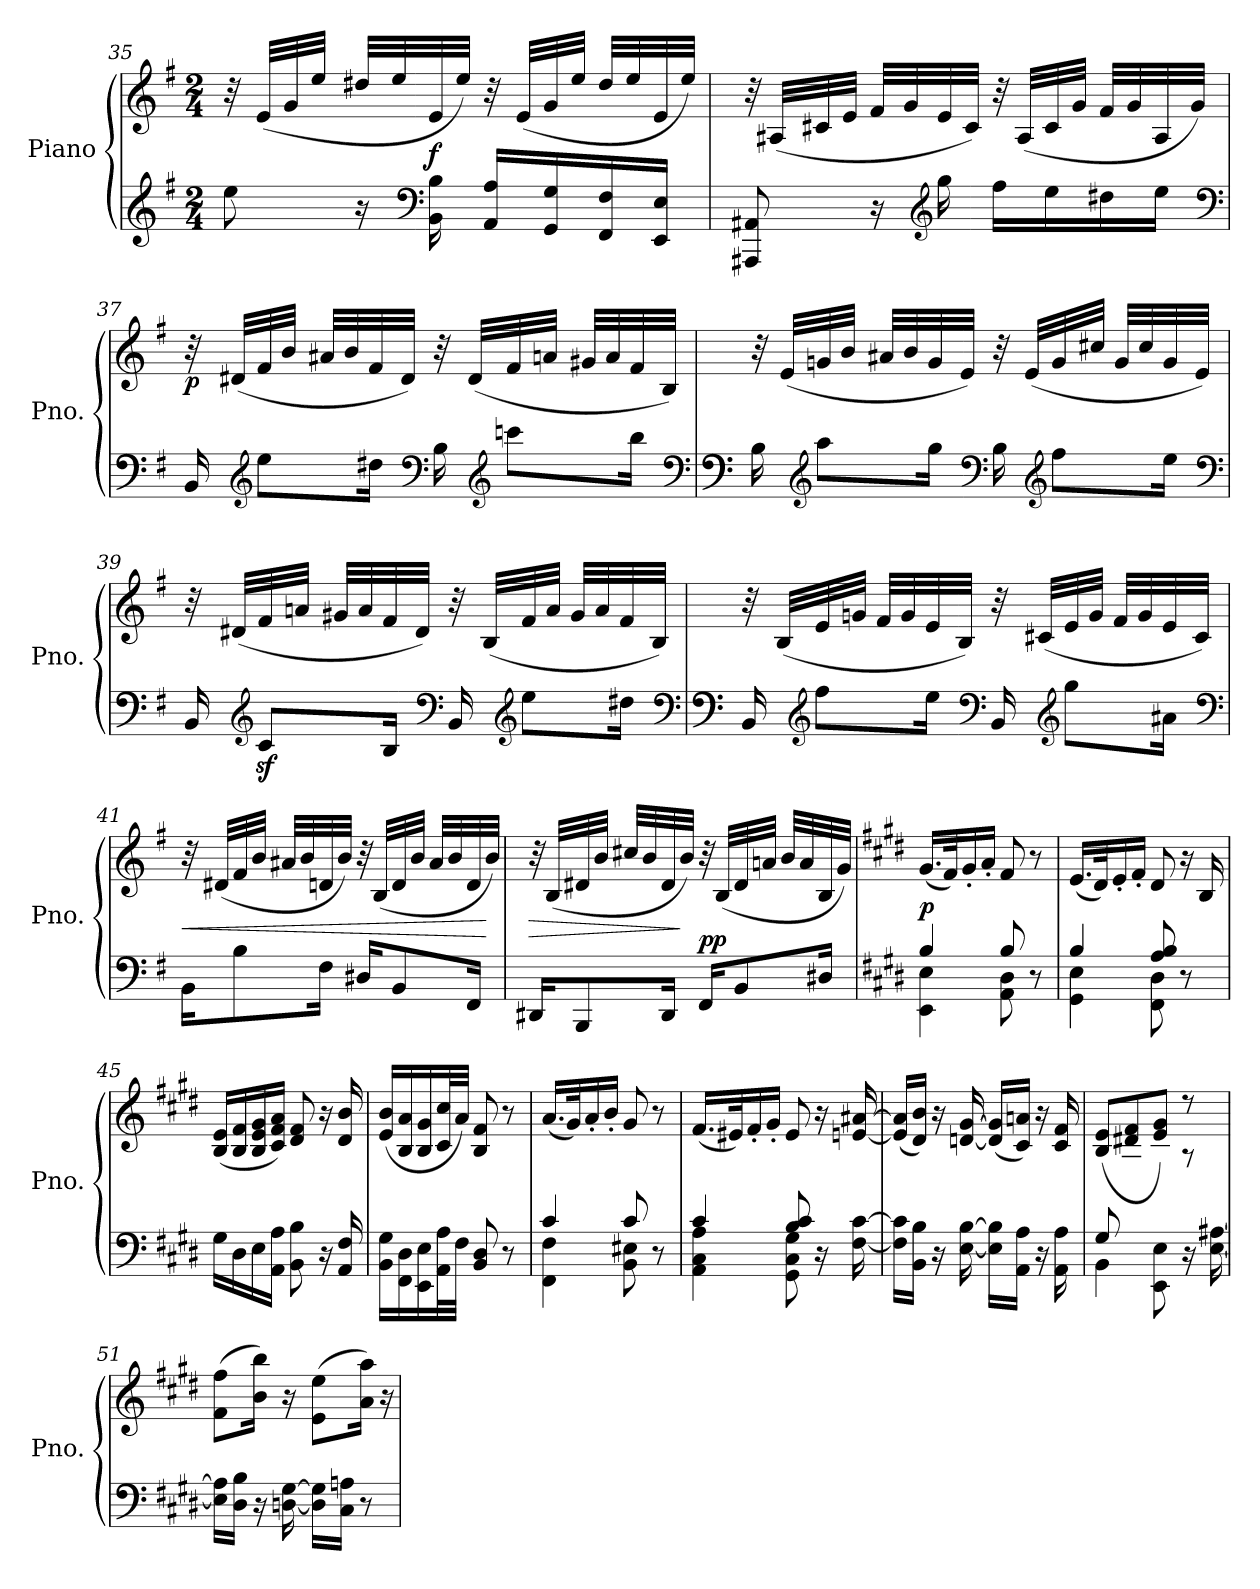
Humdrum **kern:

**kern	**kern	**dynam
*part1	*part1	*part1
*staff2	*staff1	*staff1/2
*I"Piano	*	*
*I'Pno.	*	*
*clefG2	*clefG2	*
*k[f#]	*k[f#]	*
*G:	*G:	*
*M2/4	*M2/4	*
=35	=35	=35
8ee\	32r	.
.	(32e/LLL	.
.	32g/	.
.	32ee/JJJ	.
16r	32dd#X/LLL	.
.	32ee/	.
*clefF4	*	*
!	!	!LO:DY:b
16BB\ 16B\	32e/	f
.	32ee/JJJ)	.
16AA/ 16A/LL	32r	.
.	(32e/LLL	.
16GG/ 16G/	32g/	.
.	32ee/JJJ	.
16FF#/ 16F#/	32dd#/LLL	.
.	32ee/	.
16EE/ 16E/JJ	32e/	.
.	32ee/JJJ)	.
!!LO:PB:g=z
=36	=36	=36
8AAA#X/ 8AA#X/	32r	.
.	(32A#X/LLL	.
.	32c#X/	.
.	32e/JJJ	.
16r	32f#/LLL	.
.	32g/	.
*clefG2	*	*
16gg\	32e/	.
.	32c#/JJJ)	.
16ff#\LL	32r	.
.	(32A#/LLL	.
16ee\	32c#/	.
.	32g/JJJ	.
16dd#X\	32f#/LLL	.
.	32g/	.
16ee\JJ	32A#/	.
.	32g/JJJ)	.
*clefF4	*	*
=37	=37	=37
!	!	!LO:DY:b
16BB/	32r	p
.	(32d#X/LLL	.
*clefG2	*	*
8ee\L	32f#/	.
.	32b/JJJ	.
.	32a#X/LLL	.
.	32b/	.
16dd#X\Jk	32f#/	.
.	32d#/JJJ)	.
*clefF4	*	*
16B\	32r	.
.	(32d#/LLL	.
*clefG2	*	*
8cccn\L	32f#/	.
.	32an/JJJ	.
.	32g#X/LLL	.
.	32a/	.
16bb\Jk	32f#/	.
.	32B/JJJ)	.
*clefF4	*	*
!!LO:LB:g=z
=38	=38	=38
*clefF4	*	*
16B\	32r	.
.	(32e/LLL	.
*clefG2	*	*
8aa\L	32gn/	.
.	32b/JJJ	.
.	32a#X/LLL	.
.	32b/	.
16gg\Jk	32g/	.
.	32e/JJJ)	.
*clefF4	*	*
16B\	32r	.
.	(32e/LLL	.
*clefG2	*	*
8ff#\L	32g/	.
.	32cc#X/JJJ	.
.	32g/LLL	.
.	32cc#/	.
16ee\Jk	32g/	.
.	32e/JJJ)	.
*clefF4	*	*
=39	=39	=39
16BB/	32r	.
.	(32d#X/LLL	.
*clefG2	*	*
8cz</L	32f#/	.
.	32an/JJJ	.
.	32g#X/LLL	.
.	32a/	.
16B/Jk	32f#/	.
.	32d#/JJJ)	.
*clefF4	*	*
16BB/	32r	.
.	(32B/LLL	.
*clefG2	*	*
8ee\L	32f#/	.
.	32a/JJJ	.
.	32g#/LLL	.
.	32a/	.
16dd#X\Jk	32f#/	.
.	32B/JJJ)	.
*clefF4	*	*
!!LO:LB:g=z
=40	=40	=40
*clefF4	*	*
16BB/	32r	.
.	(32B/LLL	.
*clefG2	*	*
8ff#\L	32e/	.
.	32gn/JJJ	.
.	32f#/LLL	.
.	32g/	.
16ee\Jk	32e/	.
.	32B/JJJ)	.
*clefF4	*	*
16BB/	32r	.
.	(32c#X/LLL	.
*clefG2	*	*
8gg\L	32e/	.
.	32g/JJJ	.
.	32f#/LLL	.
.	32g/	.
16a#X\Jk	32e/	.
.	32c#/JJJ)	.
*clefF4	*	*
=41	=41	=41
!	!	!LO:HP:b
16BB\KL	32r	<
.	(32d#X/LLL	.
8B\	32f#/	.
.	32b/JJJ	.
.	32a#X/LLL	.
.	32b/	.
16F#\Jk	32dn/	.
.	32b/JJJ)	.
16D#X/KL	32r	.
.	(32B/LLL	.
8BB/	32d/	.
.	32b/JJJ	.
.	32a#/LLL	.
.	32b/	.
16FF#/Jk	32d/	.
.	32b/JJJ)	[
!!LO:LB:g=z
=42	=42	=42
!	!	!LO:HP:b
16DD#X/KL	32r	>
.	(32B/LLL	.
8BBB/	32d#X/	.
.	32b/JJJ	.
.	32cc#X/LLL	.
.	32b/	.
16DD#/Jk	32d#/	.
.	32b/JJJ)	]
!	!	!LO:DY:a=2
16FF#/KL	32r	pp
.	(32B/LLL	.
8BB/	32d#/	.
.	32an/JJJ	.
.	32b/LLL	.
.	32a/	.
16D#X/Jk	32B/	.
.	32g/JJJ)	.
=43	=43	=43
*k[f#c#g#d#]	*k[f#c#g#d#]	*
*E:	*E:	*
*^	*	*
!	!	!	!LO:DY:a=2
4B/	4EE\ 4E\	(16.g#/LL	p
.	.	32f#/K)	.
.	.	16g#'/	.
.	.	16a'/JJ	.
8B/	8AA\ 8D#\	8f#/	.
8ryy	8r	8r	.
=44	=44	=44	=44
4B/	4GG#\ 4E\	(16.e/LL	.
.	.	32d#/K)	.
.	.	16e'/	.
.	.	16f#'/JJ	.
8A/ 8B/	8FF#\ 8D#\	8d#/	.
8ryy	8r	16r	.
.	.	16B/	.
*v	*v	*	*
!!LO:LB:g=z
=45	=45	=45
16G#\LL	(16B/ 16e/LL	.
16D#\	16B/ 16f#/	.
16E\	16B/ 16e/ 16g#/	.
16AA\ 16A\JJ	16c#/ 16f#/ 16a/JJ)	.
8BB\ 8B\	8d#/ 8f#/	.
16r	16r	.
16AA/ 16F#/	16d#/ 16b/	.
=46	=46	=46
16BB\ 16G#\LL	(16e/ 16b/LL	.
16FF#\ 16D#\	16B/ 16a/	.
16EE\ 16E\	16B/ 16g#/	.
32AA\ 32A\L	32c#/ 32cc#/L	.
32F#\JJJ	32a/JJJ)	.
8BB/ 8D#/	8B/ 8f#/	.
8r	8r	.
=47	=47	=47
*^	*	*
4c#/	4FF#\ 4F#\	(16.a/LL	.
.	.	32g#/K)	.
.	.	16a'/	.
.	.	16b'/JJ	.
8c#/	8BB\ 8E#X\	8g#/	.
8ryy	8r	8r	.
=48	=48	=48	=48
4c#/	4AA\ 4C#\ 4A\	(16.f#/LL	.
.	.	32e#X/K)	.
.	.	16f#'/	.
.	.	16g#'/JJ	.
8B/ 8c#/	8GG#\ 8C#\ 8G#\	8e#/	.
8ryy	16r	16r	.
.	[16F#\ [16c#\	[16en/ [16a#X/	.
*v	*v	*	*
!!LO:PB:g=z
=49	=49	=49
16F#\] 16c#\]LL	(16e/] 16a#/]LL	.
16BB\ 16B\JJ	16d#/ 16b/JJ)	.
16r	16r	.
[16E\ [16B\	[16dn/ [16g#/	.
16E\] 16B\]LL	(16d/] 16g#/]LL	.
16AA\ 16A\JJ	16c#/ 16an/JJ)	.
16r	16r	.
16AA\ 16A\	16c#/ 16f#/	.
=50	=50	=50
*^	*^	*
8G#/L	4BB\	(8B/ 8e/L	8ryy	.
4.ryy	.	8d#X/ 8f#/	8A\	.
.	8EE\ 8E\	8e/ 8g#/J)	8B\J	.
.	16r	8r	8r	.
.	[16E\ [16A#X\	.	.	.
*v	*v	*	*	*
*	*v	*v	*
=51	=51	=51
16E\] 16A#\]LL	(8f#\ 8ff#\L	.
16D#\ 16B\JJ	.	.
16r	16b\ 16bb\Jk)	.
[16Dn\ [16G#\	16r	.
16D\] 16G#\]LL	(8e\ 8ee\L	.
16C#\ 16An\JJ	.	.
8r	16a\ 16aa\Jk)	.
.	16r	.
=	=	=
*-	*-	*-
